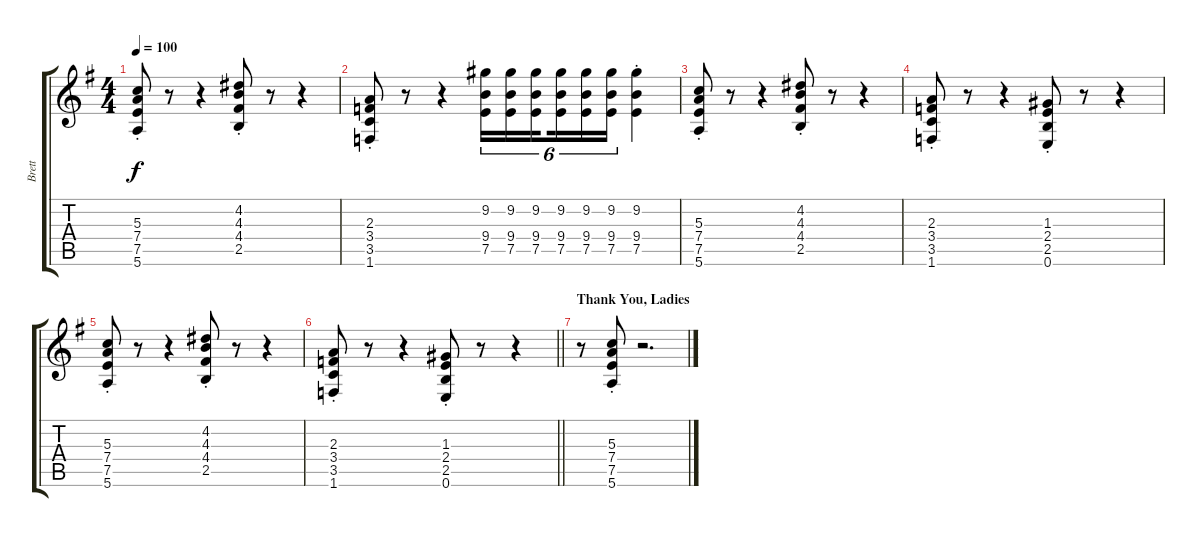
\track ("Brett" "Brett") {instrument acousticguitarsteel}
\staff {score tabs}
\tuning (E4 B3 G3 D3 A2 E2) {hide}
\ts (4 4)
\tempo 100
\clef g2
\ks g
(5.3{st} 7.4{st} 7.5{st} 5.6{st}).8{dy f} r.8 r.4 (4.2{st} 4.3{st} 4.4{st} 2.5{st}).8 r.8 r.4 |
(2.3{st} 3.4{st} 3.5{st} 1.6{st}).8 r.8 r.4 (9.2 9.4 7.5).16{tu (6 4)} (9.2 9.4 7.5).16{tu (6 4)} (9.2 9.4 7.5).16{tu (6 4) beam splitsecondary} (9.2 9.4 7.5).16{tu (6 4)} (9.2 9.4 7.5).16{tu (6 4)} (9.2 9.4 7.5).16{tu (6 4)} (9.2{st} 9.4{st} 7.5).4 |
(5.3{st} 7.4{st} 7.5{st} 5.6{st}).8 r.8 r.4 (4.2{st} 4.3{st} 4.4{st} 2.5{st}).8 r.8 r.4 |
(2.3{st} 3.4{st} 3.5{st} 1.6{st}).8 r.8 r.4 (1.3{st} 2.4{st} 2.5{st} 0.6{st}).8 r.8 r.4 |
(5.3{st} 7.4{st} 7.5{st} 5.6{st}).8 r.8 r.4 (4.2{st} 4.3{st} 4.4{st} 2.5{st}).8 r.8 r.4 |
\barLineRight lightlight
(2.3{st} 3.4{st} 3.5{st} 1.6{st}).8 r.8 r.4 (1.3{st} 2.4{st} 2.5{st} 0.6{st}).8 r.8 r.4 |
\section ("" "Thank You, Ladies")
r.8 (5.3{st} 7.4{st} 7.5{st} 5.6{st}).8 r.2{d}
